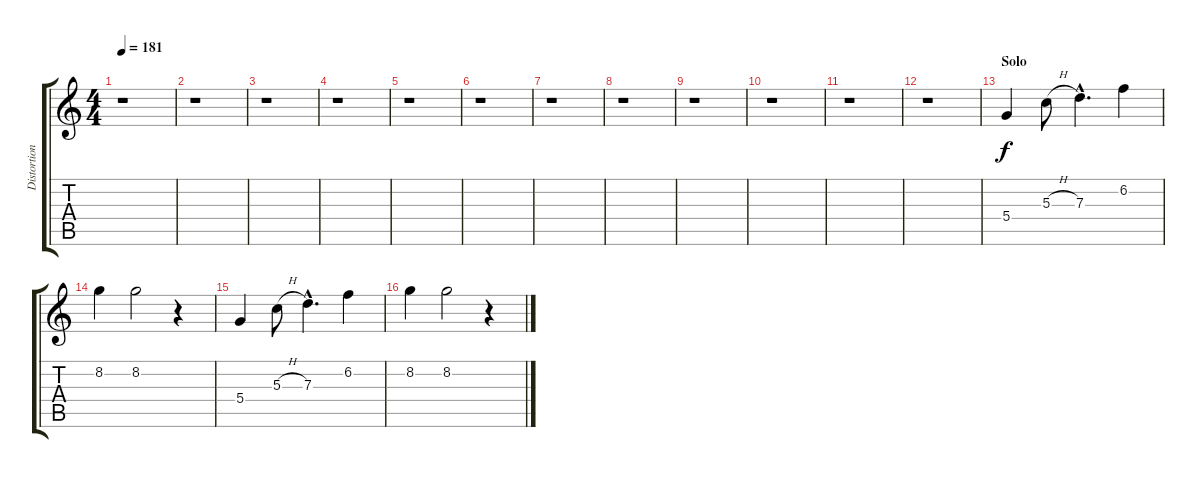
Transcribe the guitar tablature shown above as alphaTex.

\track ("Distortion Guitar" "Distortion") {instrument overdrivenguitar}
\staff {score tabs}
\tuning (E4 B3 G3 D3 A2 E2) {hide}
\ts (4 4)
\tempo 181
\clef g2
\ks c
r.1{dy f} |
r.1 |
r.1 |
r.1 |
r.1 |
r.1 |
r.1 |
r.1 |
r.1 |
r.1 |
r.1 |
r.1 |
\section ("" "Solo")
5.4.4 5.3{h}.8 7.3{hac}.4{d} 6.2.4 |
8.2.4 8.2.2 r.4 |
5.4.4 5.3{h}.8 7.3{hac}.4{d} 6.2.4 |
8.2.4 8.2.2 r.4
